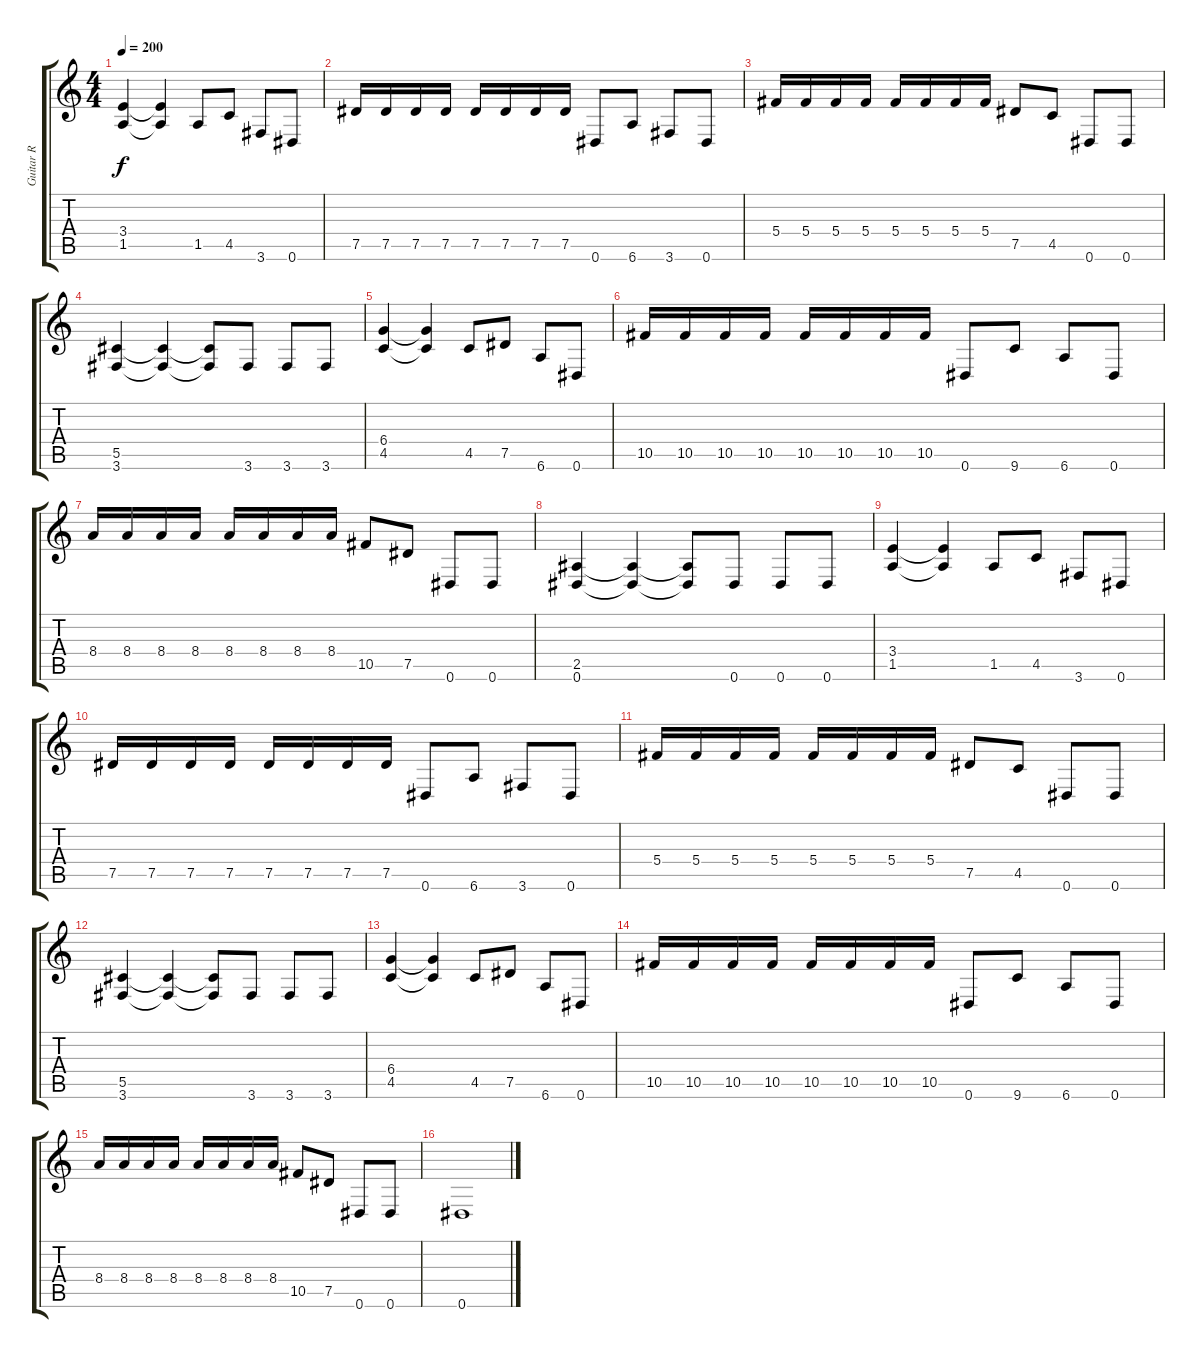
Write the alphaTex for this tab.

\track ("Guitar R" "Guitar R") {instrument distortionguitar}
\staff {score tabs}
\tuning (Eb4 Bb3 Gb3 Db3 Ab2 Eb2) {hide}
\ts (4 4)
\tempo 200
\clef g2
\ks c
(3.4 1.5).4{dy f} (3.4{t} 1.5{t}).4 1.5.8 4.5.8 3.6.8 0.6.8 |
7.5.16 7.5.16 7.5.16 7.5.16 7.5.16 7.5.16 7.5.16 7.5.16 0.6.8 6.6.8 3.6.8 0.6.8 |
5.4.16 5.4.16 5.4.16 5.4.16 5.4.16 5.4.16 5.4.16 5.4.16 7.5.8 4.5.8 0.6.8 0.6.8 |
(5.5 3.6).4 (5.5{t} 3.6{t}).4 (5.5{t} 3.6{t}).8 3.6.8 3.6.8 3.6.8 |
(6.4 4.5).4 (6.4{t} 4.5{t}).4 4.5.8 7.5.8 6.6.8 0.6.8 |
10.5.16 10.5.16 10.5.16 10.5.16 10.5.16 10.5.16 10.5.16 10.5.16 0.6.8 9.6.8 6.6.8 0.6.8 |
8.4.16 8.4.16 8.4.16 8.4.16 8.4.16 8.4.16 8.4.16 8.4.16 10.5.8 7.5.8 0.6.8 0.6.8 |
(2.5 0.6).4 (2.5{t} 0.6{t}).4 (2.5{t} 0.6{t}).8 0.6.8 0.6.8 0.6.8 |
(3.4 1.5).4 (3.4{t} 1.5{t}).4 1.5.8 4.5.8 3.6.8 0.6.8 |
7.5.16 7.5.16 7.5.16 7.5.16 7.5.16 7.5.16 7.5.16 7.5.16 0.6.8 6.6.8 3.6.8 0.6.8 |
5.4.16 5.4.16 5.4.16 5.4.16 5.4.16 5.4.16 5.4.16 5.4.16 7.5.8 4.5.8 0.6.8 0.6.8 |
(5.5 3.6).4 (5.5{t} 3.6{t}).4 (5.5{t} 3.6{t}).8 3.6.8 3.6.8 3.6.8 |
(6.4 4.5).4 (6.4{t} 4.5{t}).4 4.5.8 7.5.8 6.6.8 0.6.8 |
10.5.16 10.5.16 10.5.16 10.5.16 10.5.16 10.5.16 10.5.16 10.5.16 0.6.8 9.6.8 6.6.8 0.6.8 |
8.4.16 8.4.16 8.4.16 8.4.16 8.4.16 8.4.16 8.4.16 8.4.16 10.5.8 7.5.8 0.6.8 0.6.8 |
0.6.1
